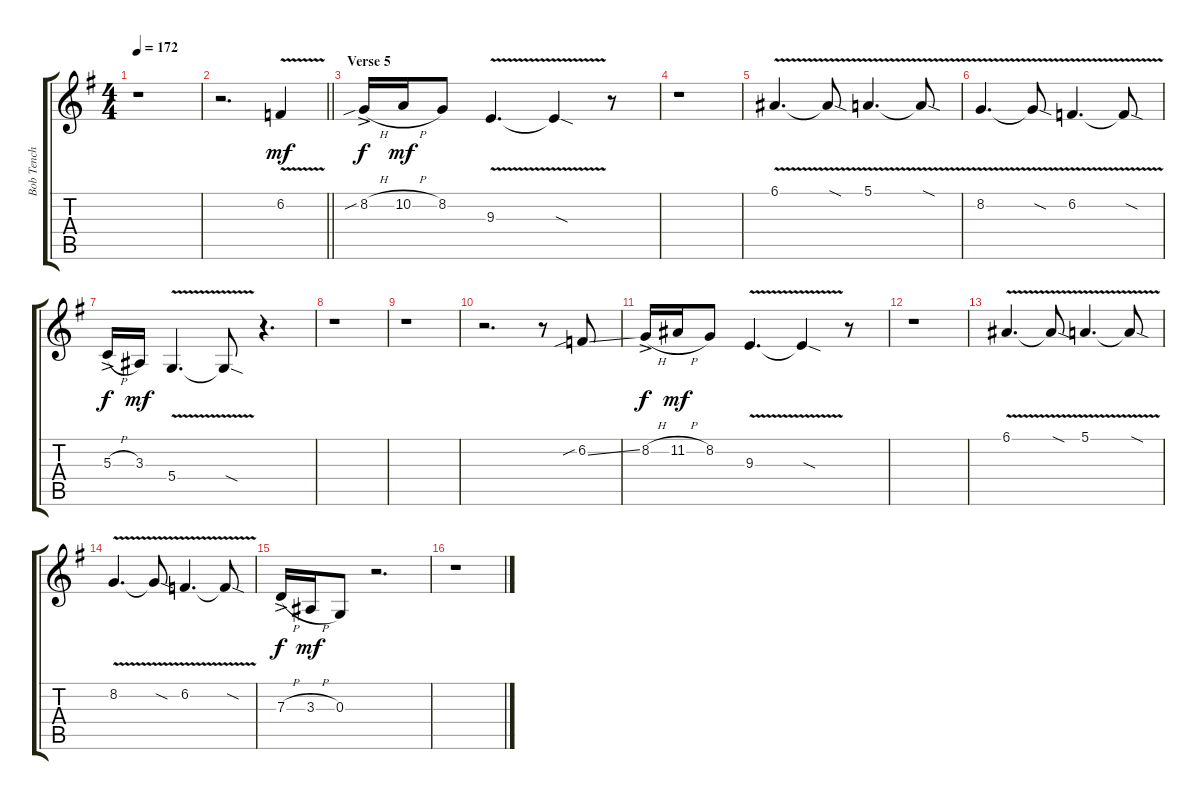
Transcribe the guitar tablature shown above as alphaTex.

\track ("Bob Tench" "Bob Tench") {instrument trombone}
\staff {score tabs}
\tuning (E4 B3 G3 D3 A2 E2) {hide}
\ts (4 4)
\tempo 172
\clef g2
\ks g
r.1{dy mf} |
\barLineRight lightlight
r.2{d} 6.2{v}.4 |
\section ("" "Verse 5")
8.2{sib h ac}.16{dy f} 10.2{h}.16{dy mf} 8.2.8 9.3{v}.4{d} 9.3{sod t}.4 r.8 |
r.1 |
6.1{v}.4{d} 6.1{sod t}.8 5.1{v}.4{d} 5.1{sod t}.8 |
8.2{v}.4{d} 8.2{sod t}.8 6.2{v}.4{d} 6.2{sod t}.8 |
5.3{h ac}.16{dy f} 3.3.16{dy mf} 5.4{v}.4{d} 5.4{sod t}.8 r.4{d} |
r.1 |
r.1 |
r.2{d} r.8 6.2{sib ss}.8 |
8.2{h ac}.16{dy f} 11.2{h}.16{dy mf} 8.2.8 9.3{v}.4{d} 9.3{sod t}.4 r.8 |
r.1 |
6.1{v}.4{d} 6.1{sod t}.8 5.1{v}.4{d} 5.1{sod t}.8 |
8.2{v}.4{d} 8.2{sod t}.8 6.2{v}.4{d} 6.2{sod t}.8 |
7.3{h ac}.16{dy f} 3.3{h}.16{dy mf} 0.3.8 r.2{d} |
r.1
